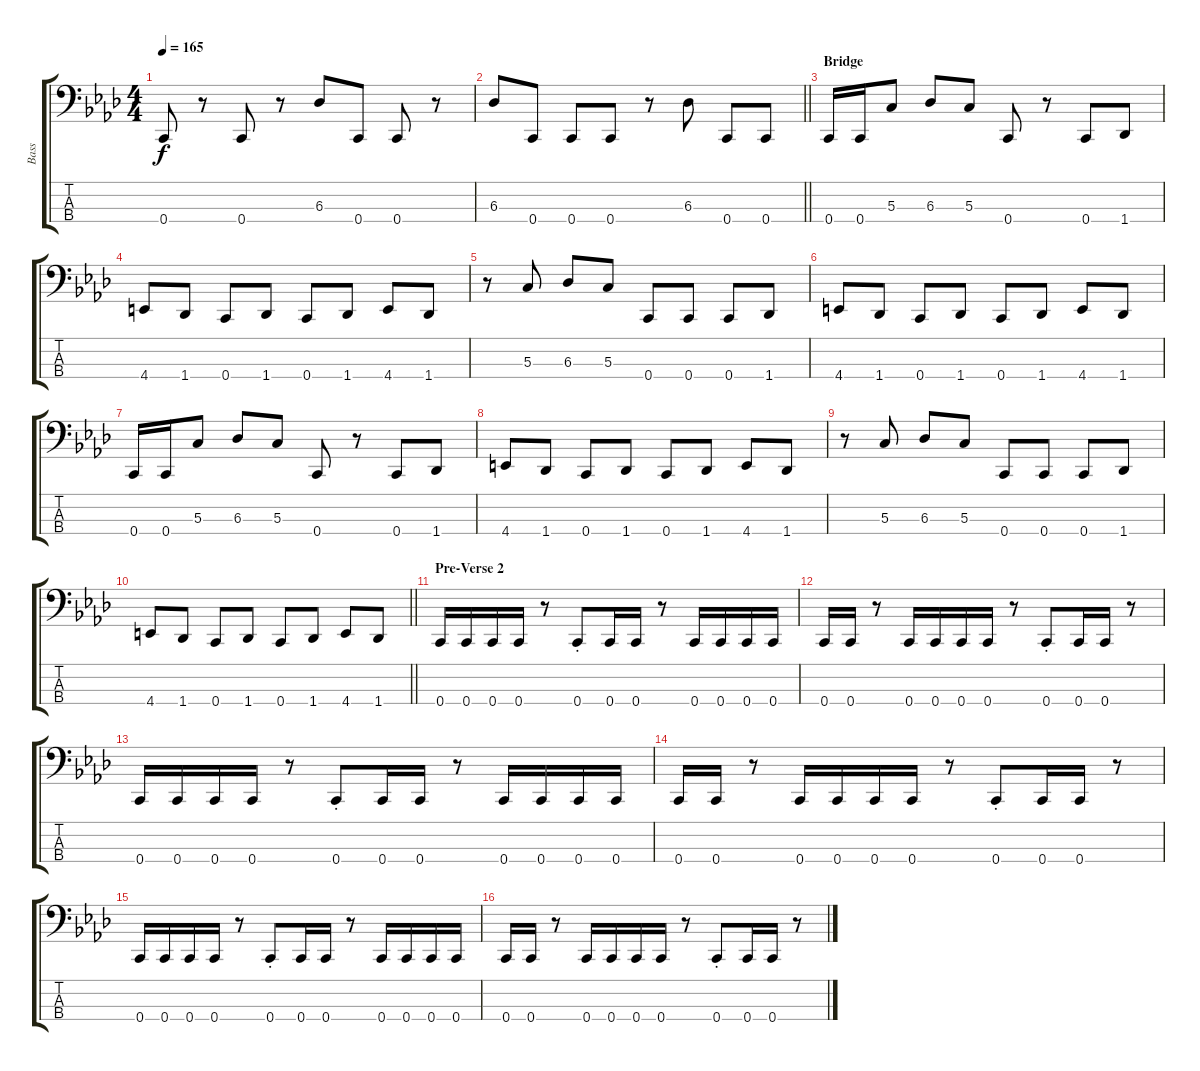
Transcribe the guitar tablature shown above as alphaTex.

\track ("Bass" "Bass") {instrument electricbasspick}
\staff {score tabs}
\tuning (F2 C2 G1 C1) {hide}
\ts (4 4)
\tempo 165
\clef f4
\ks ab
0.4.8{dy f} r.8 0.4.8 r.8 6.3.8 0.4.8 0.4.8 r.8 |
\barLineRight lightlight
6.3.8 0.4.8 0.4.8 0.4.8 r.8 6.3.8 0.4.8 0.4.8 |
\section ("" "Bridge")
0.4.16 0.4.16 5.3.8 6.3.8 5.3.8 0.4.8 r.8 0.4.8 1.4.8 |
4.4.8 1.4.8 0.4.8 1.4.8 0.4.8 1.4.8 4.4.8 1.4.8 |
r.8 5.3.8 6.3.8 5.3.8 0.4.8 0.4.8 0.4.8 1.4.8 |
4.4.8 1.4.8 0.4.8 1.4.8 0.4.8 1.4.8 4.4.8 1.4.8 |
0.4.16 0.4.16 5.3.8 6.3.8 5.3.8 0.4.8 r.8 0.4.8 1.4.8 |
4.4.8 1.4.8 0.4.8 1.4.8 0.4.8 1.4.8 4.4.8 1.4.8 |
r.8 5.3.8 6.3.8 5.3.8 0.4.8 0.4.8 0.4.8 1.4.8 |
\barLineRight lightlight
4.4.8 1.4.8 0.4.8 1.4.8 0.4.8 1.4.8 4.4.8 1.4.8 |
\section ("" "Pre-Verse 2")
0.4.16 0.4.16 0.4.16 0.4.16 r.8 0.4{st}.8{beam merge} 0.4.16 0.4.16 r.8 0.4.16 0.4.16 0.4.16 0.4.16 |
0.4.16 0.4.16 r.8 0.4.16 0.4.16 0.4.16 0.4.16 r.8 0.4{st}.8{beam merge} 0.4.16 0.4.16 r.8 |
0.4.16 0.4.16 0.4.16 0.4.16 r.8 0.4{st}.8{beam merge} 0.4.16 0.4.16 r.8 0.4.16 0.4.16 0.4.16 0.4.16 |
0.4.16 0.4.16 r.8 0.4.16 0.4.16 0.4.16 0.4.16 r.8 0.4{st}.8{beam merge} 0.4.16 0.4.16 r.8 |
0.4.16 0.4.16 0.4.16 0.4.16 r.8 0.4{st}.8{beam merge} 0.4.16 0.4.16 r.8 0.4.16 0.4.16 0.4.16 0.4.16 |
0.4.16 0.4.16 r.8 0.4.16 0.4.16 0.4.16 0.4.16 r.8 0.4{st}.8{beam merge} 0.4.16 0.4.16 r.8
